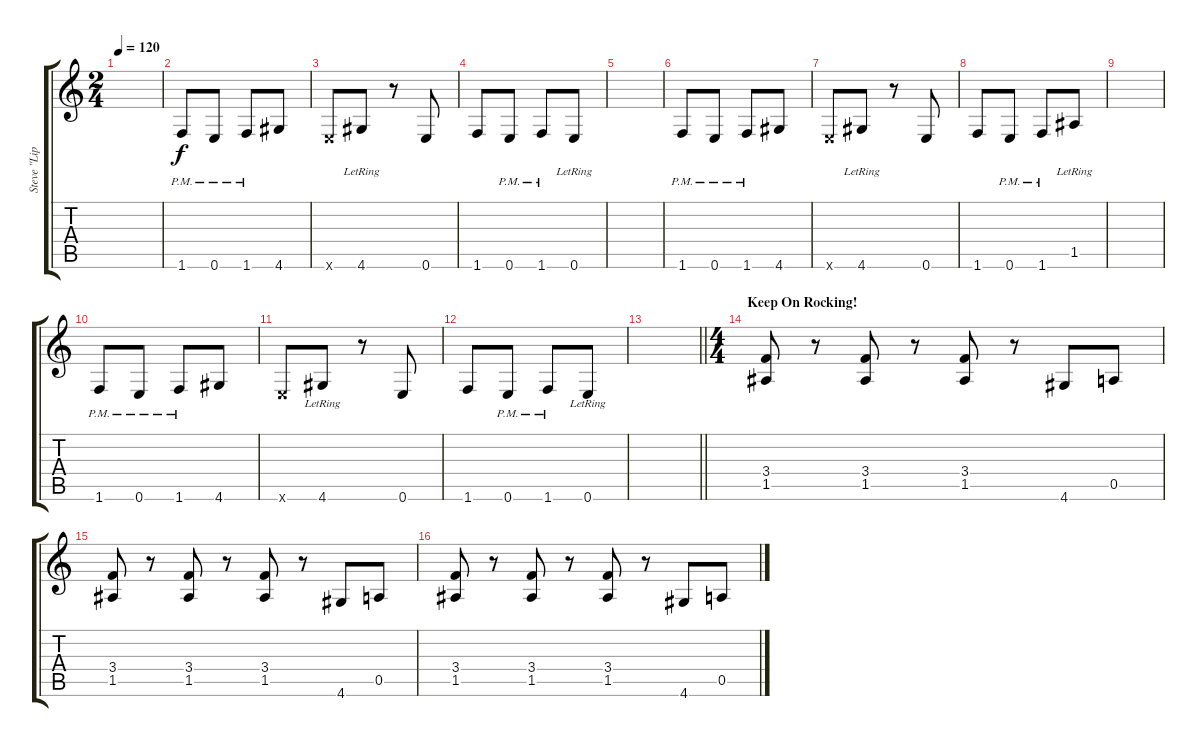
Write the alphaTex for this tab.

\track ("Steve \"Lips\" Kudlow" "Steve \"Lip") {instrument distortionguitar}
\staff {score tabs}
\tuning (E4 B3 G3 D3 A2 E2) {hide}
\ts (2 4)
\tempo 120
\clef g2
\ks c
|
1.6{pm}.8 0.6{pm}.8 1.6{pm}.8 4.6.8 |
0.6{x}.8 4.6{lr}.8 r.8 0.6.8 |
1.6.8 0.6{pm}.8 1.6{pm}.8 0.6{lr}.8 |
|
1.6{pm}.8 0.6{pm}.8 1.6{pm}.8 4.6.8 |
0.6{x}.8 4.6{lr}.8 r.8 0.6.8 |
1.6.8 0.6{pm}.8 1.6{pm}.8 1.5{lr}.8 |
|
1.6{pm}.8 0.6{pm}.8 1.6{pm}.8 4.6.8 |
0.6{x}.8 4.6{lr}.8 r.8 0.6.8 |
1.6.8 0.6{pm}.8 1.6{pm}.8 0.6{lr}.8 |
\barLineRight lightlight
|
\ts (4 4)
\section ("" "Keep On Rocking!")
(3.4 1.5).8 r.8 (3.4 1.5).8 r.8 (3.4 1.5).8 r.8 4.6.8 0.5.8 |
(3.4 1.5).8 r.8 (3.4 1.5).8 r.8 (3.4 1.5).8 r.8 4.6.8 0.5.8 |
(3.4 1.5).8 r.8 (3.4 1.5).8 r.8 (3.4 1.5).8 r.8 4.6.8 0.5.8
